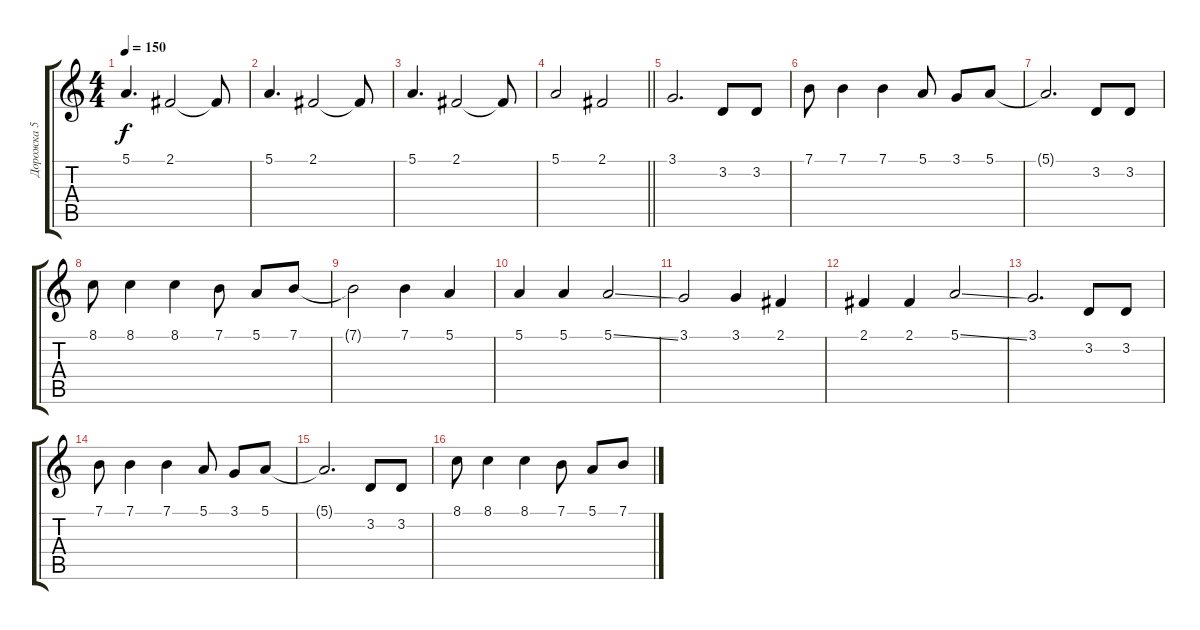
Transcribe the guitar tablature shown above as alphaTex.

\track ("Дорожка 5" "Дорожка 5") {instrument lead2sawtooth}
\staff {score tabs}
\tuning (E4 B3 G3 D3 A2 E2) {hide}
\ts (4 4)
\tempo 150
\clef g2
\ks c
5.1.4{d dy f} 2.1.2 2.1{t}.8 |
5.1.4{d} 2.1.2 2.1{t}.8 |
5.1.4{d} 2.1.2 2.1{t}.8 |
\barLineRight lightlight
5.1.2 2.1.2 |
3.1.2{d} 3.2.8 3.2.8 |
7.1.8 7.1.4 7.1.4 5.1.8 3.1.8 5.1.8 |
5.1{t}.2{d} 3.2.8 3.2.8 |
8.1.8 8.1.4 8.1.4 7.1.8 5.1.8 7.1.8 |
7.1{t}.2 7.1.4 5.1.4 |
5.1.4 5.1.4 5.1{ss}.2 |
3.1.2 3.1.4 2.1.4 |
2.1.4 2.1.4 5.1{ss}.2 |
3.1.2{d} 3.2.8 3.2.8 |
7.1.8 7.1.4 7.1.4 5.1.8 3.1.8 5.1.8 |
5.1{t}.2{d} 3.2.8 3.2.8 |
8.1.8 8.1.4 8.1.4 7.1.8 5.1.8 7.1.8
